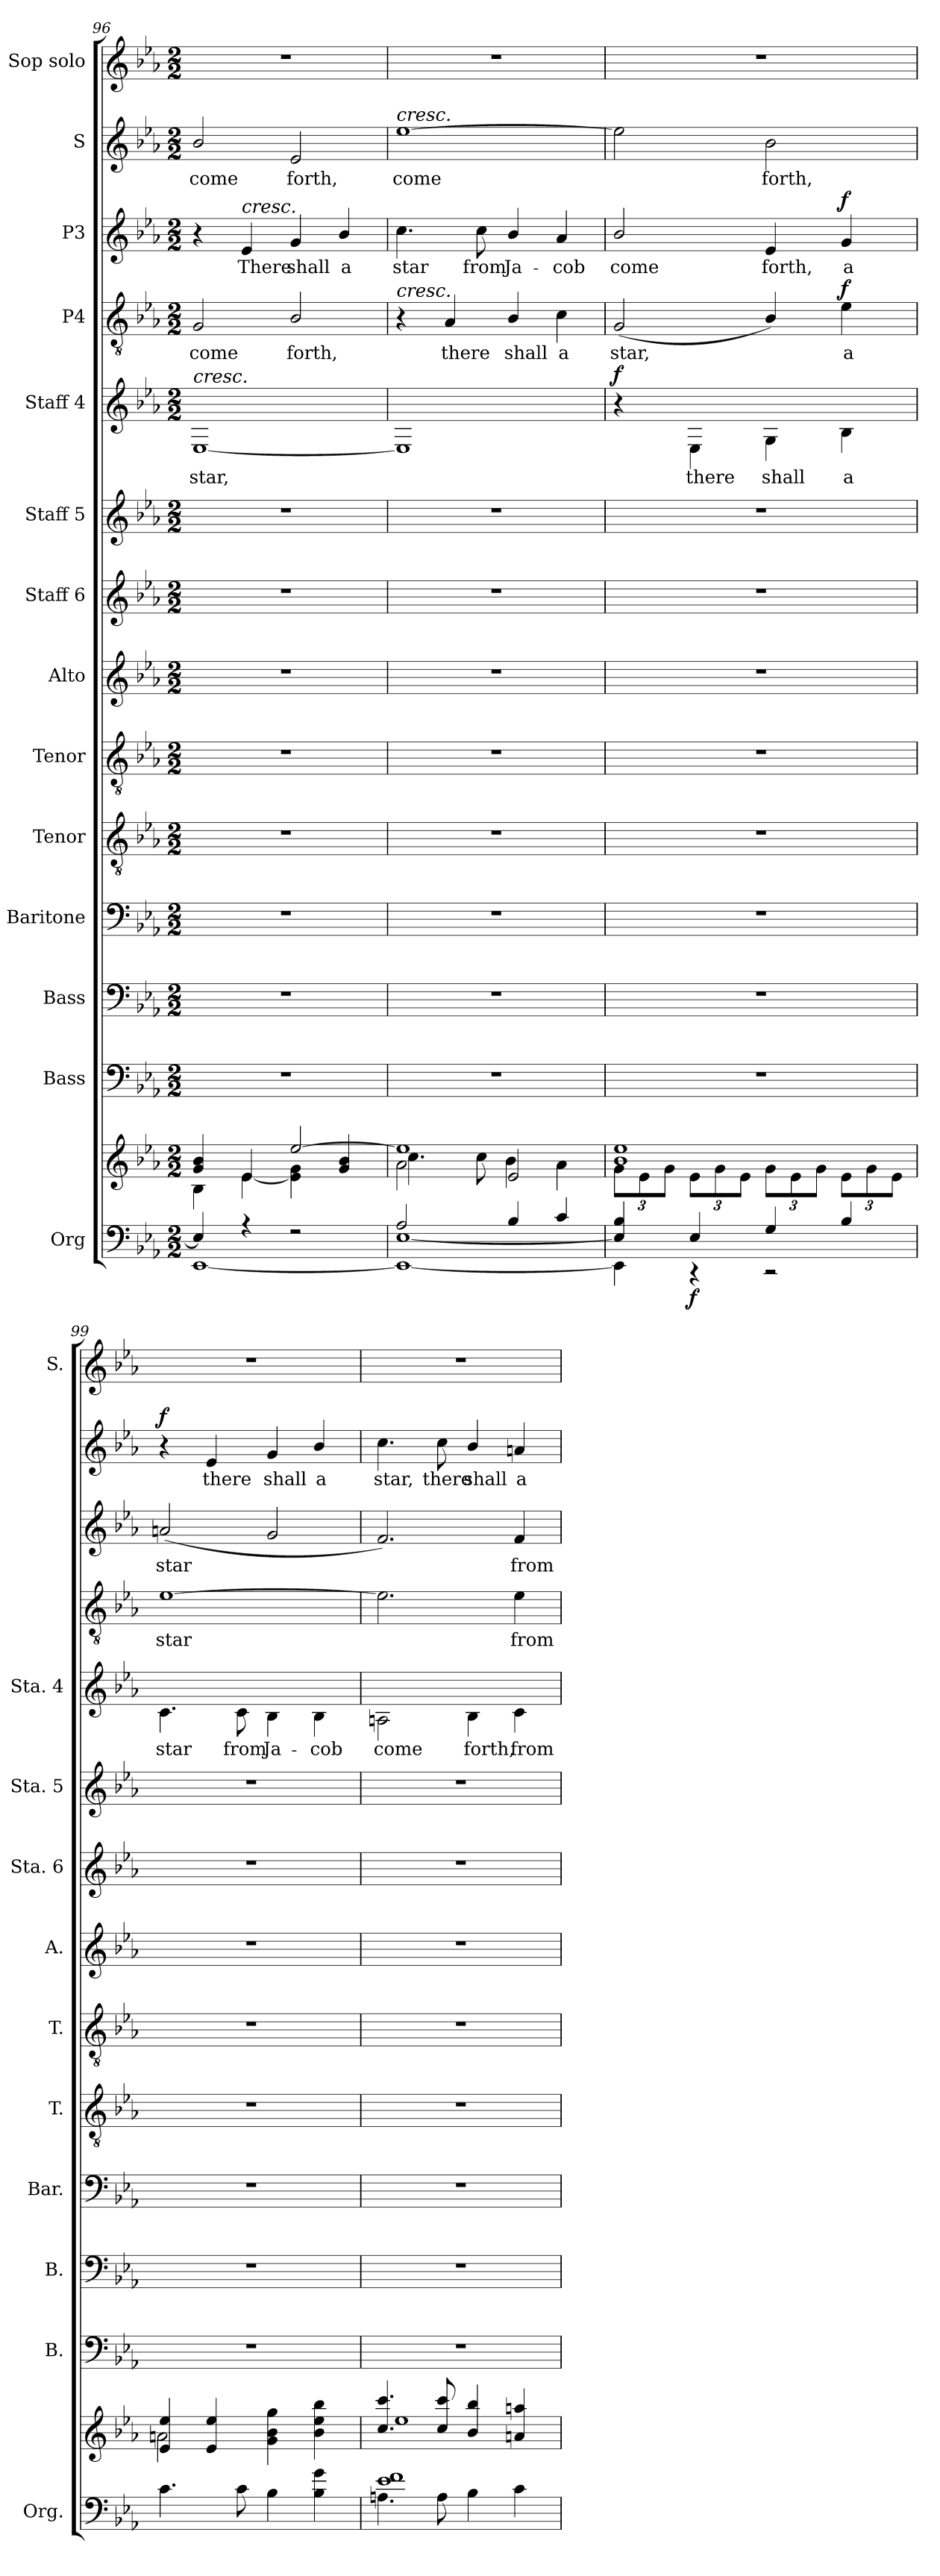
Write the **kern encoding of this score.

**kern	**kern	**dynam	**kern	**kern	**kern	**kern	**kern	**kern	**kern	**kern	**kern	**text	**dynam	**kern	**text	**dynam	**kern	**text	**dynam	**kern	**text	**dynam	**kern
*part14	*part14	*part14	*part13	*part12	*part11	*part10	*part9	*part8	*part7	*part6	*part5	*part5	*part5	*part4	*part4	*part4	*part3	*part3	*part3	*part2	*part2	*part2	*part1
*staff15	*staff14	*staff14/15	*staff13	*staff12	*staff11	*staff10	*staff9	*staff8	*staff7	*staff6	*staff5	*staff5	*staff5	*staff4	*staff4	*staff4	*staff3	*staff3	*staff3	*staff2	*staff2	*staff2	*staff1
*I"Org	*	*	*I"Bass	*I"Bass	*I"Baritone	*I"Tenor	*I"Tenor	*I"Alto	*I"Staff 6	*I"Staff 5	*I"Staff 4	*	*	*I"P4	*	*	*I"P3	*	*	*I"S	*	*	*I"Sop solo
*I'Org.	*	*	*I'B.	*I'B.	*I'Bar.	*I'T.	*I'T.	*I'A.	*I'Sta. 6	*I'Sta. 5	*I'Sta. 4	*	*	*	*	*	*	*	*	*	*	*	*I'S.
*clefF4	*clefG2	*	*clefF4	*clefF4	*clefF4	*clefGv2	*clefGv2	*clefG2	*clefG2	*clefG2	*clefG2	*	*	*clefGv2	*	*	*clefG2	*	*	*clefG2	*	*	*clefG2
*	*	*	*	*	*	*ITrd7c12	*ITrd7c12	*	*	*	*	*	*	*	*	*	*	*	*	*	*	*	*
*k[b-e-a-]	*k[b-e-a-]	*	*k[b-e-a-]	*k[b-e-a-]	*k[b-e-a-]	*k[b-e-a-]	*k[b-e-a-]	*k[b-e-a-]	*k[b-e-a-]	*k[b-e-a-]	*k[b-e-a-]	*	*	*k[b-e-a-]	*	*	*k[b-e-a-]	*	*	*k[b-e-a-]	*	*	*k[b-e-a-]
*E-:	*E-:	*	*E-:	*E-:	*E-:	*E-:	*E-:	*E-:	*E-:	*E-:	*E-:	*	*	*E-:	*	*	*E-:	*	*	*E-:	*	*	*E-:
*M2/2	*M2/2	*	*M2/2	*M2/2	*M2/2	*M2/2	*M2/2	*M2/2	*M2/2	*M2/2	*M2/2	*	*	*M2/2	*	*	*M2/2	*	*	*M2/2	*	*	*M2/2
=96	=96	=96	=96	=96	=96	=96	=96	=96	=96	=96	=96	=96	=96	=96	=96	=96	=96	=96	=96	=96	=96	=96	=96
*^	*^	*	*	*	*	*	*	*	*	*	*	*	*	*	*	*	*	*	*	*	*	*	*
!	!	!	!	!	!	!	!	!	!	!	!	!	!LO:TX:a:i:t=cresc.	!	!	!	!	!	!	!	!	!	!	!	!
!	!	!	!	!	!	!	!	!	!	!	!	!	!	!LO:LY:b	!	!	!LO:LY:b	!	!	!	!	!	!LO:LY:b	!	!
4E-/]	[1EE-	4g/ 4b-/	4B-\	.	1r	1r	1r	1r	1r	1r	1r	1r	[1E-	star,	.	2G/	come	.	4r	.	.	2b-/	come	.	1r
!	!	!	!	!	!	!	!	!	!	!	!	!	!	!	!	!	!	!	!LO:TX:a:i:t=cresc.	!	!	!	!	!	!
!	!	!	!	!	!	!	!	!	!	!	!	!	!	!	!	!	!	!	!	!LO:LY:b	!	!	!	!	!
4r	.	4e-/	[4e-\	.	.	.	.	.	.	.	.	.	.	.	.	.	.	.	4e-/	There	.	.	.	.	.
!	!	!	!	!	!	!	!	!	!	!	!	!	!	!	!	!	!LO:LY:b	!	!	!LO:LY:b	!	!	!LO:LY:b	!	!
2r	.	[2ee-/	4e-\] 4g\	.	.	.	.	.	.	.	.	.	.	.	.	2B-/	forth,	.	4g/	shall	.	2e-/	forth,	.	.
!	!	!	!	!	!	!	!	!	!	!	!	!	!	!	!	!	!	!	!	!LO:LY:b	!	!	!	!	!
.	.	.	4g/ 4b-/	.	.	.	.	.	.	.	.	.	.	.	.	.	.	.	4b-/	a	.	.	.	.	.
=97	=97	=97	=97	=97	=97	=97	=97	=97	=97	=97	=97	=97	=97	=97	=97	=97	=97	=97	=97	=97	=97	=97	=97	=97	=97
*	*	*	*^	*	*	*	*	*	*	*	*	*	*	*	*	*	*	*	*	*	*	*	*	*	*
!	!	!	!	!	!	!	!	!	!	!	!	!	!	!	!	!	!	!	!	!	!	!	!LO:TX:a:i:t=cresc.	!	!	!
!	!	!	!	!	!	!	!	!	!	!	!	!	!	!	!	!	!LO:TX:a:i:t=cresc.	!	!	!	!	!	!	!	!	!
!	!	!	!	!	!	!	!	!	!	!	!	!	!	!	!	!	!	!	!	!	!LO:LY:b	!	!	!LO:LY:b	!	!
2A-/	1EE-_ [1E-	1ee-]	2a-\	4.cc\	.	1r	1r	1r	1r	1r	1r	1r	1r	1E-]	.	.	4r	.	.	4.cc\	star	.	[1ee-	come	.	1r
!	!	!	!	!	!	!	!	!	!	!	!	!	!	!	!	!	!	!LO:LY:b	!	!	!	!	!	!	!	!
.	.	.	.	.	.	.	.	.	.	.	.	.	.	.	.	.	4A-/	there	.	.	.	.	.	.	.	.
!	!	!	!	!	!	!	!	!	!	!	!	!	!	!	!	!	!	!	!	!	!LO:LY:b	!	!	!	!	!
.	.	.	.	8cc\	.	.	.	.	.	.	.	.	.	.	.	.	.	.	.	8cc\	from	.	.	.	.	.
!	!	!	!	!	!	!	!	!	!	!	!	!	!	!	!	!	!	!LO:LY:b	!	!	!LO:LY:b	!	!	!	!	!
4B-/	.	.	2e-/	4b-\	.	.	.	.	.	.	.	.	.	.	.	.	4B-/	shall	.	4b-/	Ja-	.	.	.	.	.
!	!	!	!	!	!	!	!	!	!	!	!	!	!	!	!	!	!	!LO:LY:b	!	!	!LO:LY:b	!	!	!	!	!
4c/	.	.	.	4a-\	.	.	.	.	.	.	.	.	.	.	.	.	4c\	a	.	4a-/	-cob	.	.	.	.	.
*	*	*	*v	*v	*	*	*	*	*	*	*	*	*	*	*	*	*	*	*	*	*	*	*	*	*	*
=98	=98	=98	=98	=98	=98	=98	=98	=98	=98	=98	=98	=98	=98	=98	=98	=98	=98	=98	=98	=98	=98	=98	=98	=98	=98
*	*	*	*Xbrackettup	*	*	*	*	*	*	*	*	*	*	*	*	*	*	*	*	*	*	*	*	*	*
*	*	*	*^	*	*	*	*	*	*	*	*	*	*	*	*	*	*	*	*	*	*	*	*	*	*
!	!	!	!	!	!	!	!	!	!	!	!	!	!	!	!	!LO:DY:b	!	!LO:LY:b	!	!	!LO:LY:b	!	!	!	!	!
*	*	*	*v	*v	*	*	*	*	*	*	*	*	*	*	*	*	*	*	*	*	*	*	*	*	*	*
4E-/] 4B-/	4EE-\]	1b- 1ee-	12g\L	.	1r	1r	1r	1r	1r	1r	1r	1r	4r	.	f	(<2G/	star,	.	2b-/	come	.	2ee-\]	.	.	1r
.	.	.	12e-\	.	.	.	.	.	.	.	.	.	.	.	.	.	.	.	.	.	.	.	.	.	.
.	.	.	12g\J	.	.	.	.	.	.	.	.	.	.	.	.	.	.	.	.	.	.	.	.	.	.
!	!	!	!	!LO:DY:b=2	!	!	!	!	!	!	!	!	!	!LO:LY:b	!	!	!	!	!	!	!	!	!	!	!
4E-/	4r	.	12e-\L	f	.	.	.	.	.	.	.	.	4E-\	there	.	.	.	.	.	.	.	.	.	.	.
.	.	.	12g\	.	.	.	.	.	.	.	.	.	.	.	.	.	.	.	.	.	.	.	.	.	.
.	.	.	12e-\J	.	.	.	.	.	.	.	.	.	.	.	.	.	.	.	.	.	.	.	.	.	.
!	!	!	!	!	!	!	!	!	!	!	!	!	!	!LO:LY:b	!	!	!	!	!	!LO:LY:b	!	!	!LO:LY:b	!	!
4G/	2r	.	12g\L	.	.	.	.	.	.	.	.	.	4G\	shall	.	4B-/)	.	.	4e-/	forth,	.	2b-\	forth,	.	.
.	.	.	12e-\	.	.	.	.	.	.	.	.	.	.	.	.	.	.	.	.	.	.	.	.	.	.
.	.	.	12g\J	.	.	.	.	.	.	.	.	.	.	.	.	.	.	.	.	.	.	.	.	.	.
!	!	!	!	!	!	!	!	!	!	!	!	!	!	!LO:LY:b	!	!	!LO:LY:b	!LO:DY:b	!	!LO:LY:b	!LO:DY:b	!	!	!	!
4B-/	.	.	12e-\L	.	.	.	.	.	.	.	.	.	4B-\	a	.	4e-\	a	f	4g/	a	f	.	.	.	.
.	.	.	12g\	.	.	.	.	.	.	.	.	.	.	.	.	.	.	.	.	.	.	.	.	.	.
.	.	.	12e-\J	.	.	.	.	.	.	.	.	.	.	.	.	.	.	.	.	.	.	.	.	.	.
*v	*v	*	*	*	*	*	*	*	*	*	*	*	*	*	*	*	*	*	*	*	*	*	*	*	*
!!LO:PB:g=z
=99	=99	=99	=99	=99	=99	=99	=99	=99	=99	=99	=99	=99	=99	=99	=99	=99	=99	=99	=99	=99	=99	=99	=99	=99
!	!	!	!	!	!	!	!	!	!	!	!	!	!LO:LY:b	!	!	!LO:LY:b	!	!	!LO:LY:b	!	!	!	!LO:DY:b	!
4.c\	4e-/ 4ee-/	2an\	.	1r	1r	1r	1r	1r	1r	1r	1r	4.c\	star	.	[1e-	star	.	(<2an/	star	.	4r	.	f	1r
!	!	!	!	!	!	!	!	!	!	!	!	!	!	!	!	!	!	!	!	!	!	!LO:LY:b	!	!
.	4e-/ 4ee-/	.	.	.	.	.	.	.	.	.	.	.	.	.	.	.	.	.	.	.	4e-/	there	.	.
!	!	!	!	!	!	!	!	!	!	!	!	!	!LO:LY:b	!	!	!	!	!	!	!	!	!	!	!
8c\	.	.	.	.	.	.	.	.	.	.	.	8c\	from	.	.	.	.	.	.	.	.	.	.	.
!	!	!	!	!	!	!	!	!	!	!	!	!	!LO:LY:b	!	!	!	!	!	!	!	!	!LO:LY:b	!	!
4B-\	4g\ 4b-\ 4gg\	2ryy	.	.	.	.	.	.	.	.	.	4B-\	Ja-	.	.	.	.	2g/	.	.	4g/	shall	.	.
!	!	!	!	!	!	!	!	!	!	!	!	!	!LO:LY:b	!	!	!	!	!	!	!	!	!LO:LY:b	!	!
4B-\ 4g\	4b-\ 4ee-\ 4bb-\	.	.	.	.	.	.	.	.	.	.	4B-\	-cob	.	.	.	.	.	.	.	4b-/	a	.	.
=100	=100	=100	=100	=100	=100	=100	=100	=100	=100	=100	=100	=100	=100	=100	=100	=100	=100	=100	=100	=100	=100	=100	=100	=100
*^	*	*	*	*	*	*	*	*	*	*	*	*	*	*	*	*	*	*	*	*	*	*	*	*
!	!	!	!	!	!	!	!	!	!	!	!	!	!	!LO:LY:b	!	!	!	!	!	!	!	!	!LO:LY:b	!	!
1e- 1f	4.An\	4.cc/ 4.ccc/	1ee-	.	1r	1r	1r	1r	1r	1r	1r	1r	2An\	come	.	2.e-\]	.	.	2.f/)	.	.	4.cc\	star,	.	1r
!	!	!	!	!	!	!	!	!	!	!	!	!	!	!	!	!	!	!	!	!	!	!	!LO:LY:b	!	!
.	8A\	8cc/ 8ccc/	.	.	.	.	.	.	.	.	.	.	.	.	.	.	.	.	.	.	.	8cc\	there	.	.
!	!	!	!	!	!	!	!	!	!	!	!	!	!	!LO:LY:b	!	!	!	!	!	!	!	!	!LO:LY:b	!	!
.	4B-\	4b-/ 4bb-/	.	.	.	.	.	.	.	.	.	.	4B-\	forth,	.	.	.	.	.	.	.	4b-/	shall	.	.
!	!	!	!	!	!	!	!	!	!	!	!	!	!	!LO:LY:b	!	!	!LO:LY:b	!	!	!LO:LY:b	!	!	!LO:LY:b	!	!
.	4c\	4an/ 4aan/	.	.	.	.	.	.	.	.	.	.	4c\	from	.	4e-\	from	.	4f/	from	.	4an/	a	.	.
*v	*v	*	*	*	*	*	*	*	*	*	*	*	*	*	*	*	*	*	*	*	*	*	*	*	*
*	*v	*v	*	*	*	*	*	*	*	*	*	*	*	*	*	*	*	*	*	*	*	*	*	*
=	=	=	=	=	=	=	=	=	=	=	=	=	=	=	=	=	=	=	=	=	=	=	=
*-	*-	*-	*-	*-	*-	*-	*-	*-	*-	*-	*-	*-	*-	*-	*-	*-	*-	*-	*-	*-	*-	*-	*-
